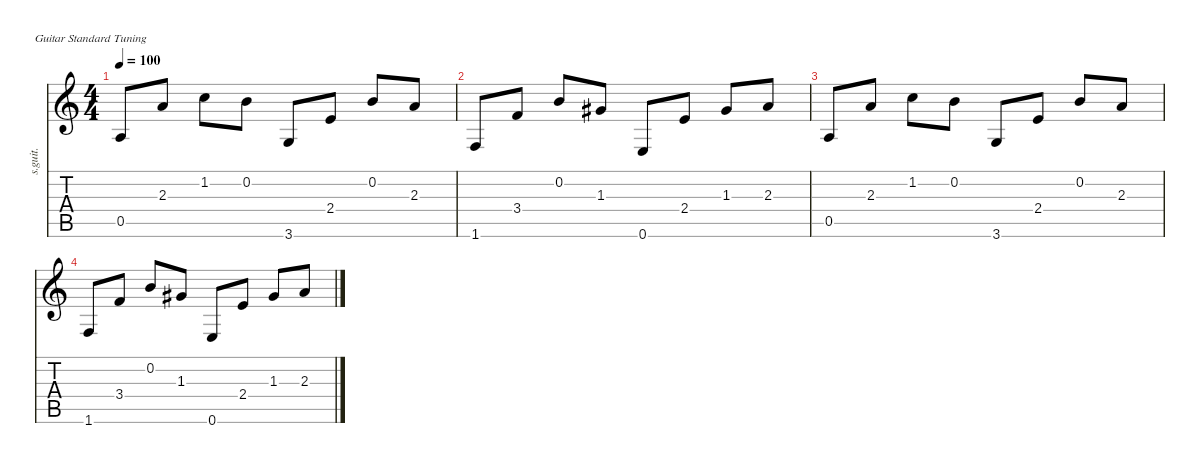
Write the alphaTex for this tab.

\defaultSystemsLayout 4
\hideDynamics
\bracketExtendMode nobrackets
\otherSystemsTrackNameOrientation horizontal
\track ("Steel Guitar" "s.guit.") {instrument acousticguitarsteel}
\staff {score tabs}
\tuning (E4 B3 G3 D3 A2 E2)
\ts (4 4)
\tempo 100
\clef g2
\ks c
0.5.8{dy mf instrument acousticguitarsteel beam Up} 2.3.8{beam Up} 1.2.8{beam Down} 0.2.8{beam Down} 3.6.8{beam Up} 2.4.8{beam Up} 0.2.8{beam Up} 2.3.8{beam Up} |
1.6.8{beam Up} 3.4.8{beam Up} 0.2.8{beam Up} 1.3{acc #}.8{beam Up} 0.6.8{beam Up} 2.4.8{beam Up} 1.3{acc #}.8{beam Up} 2.3.8{beam Up} |
0.5.8{beam Up} 2.3.8{beam Up} 1.2.8{beam Down} 0.2.8{beam Down} 3.6.8{beam Up} 2.4.8{beam Up} 0.2.8{beam Up} 2.3.8{beam Up} |
1.6.8{beam Up} 3.4.8{beam Up} 0.2.8{beam Up} 1.3{acc #}.8{beam Up} 0.6.8{beam Up} 2.4.8{beam Up} 1.3{acc #}.8{beam Up} 2.3.8{beam Up}
